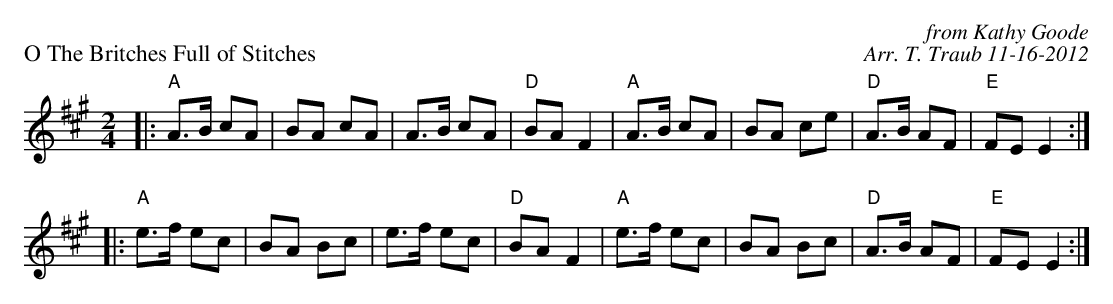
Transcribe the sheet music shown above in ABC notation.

X:1
P: O The Britches Full of Stitches
C: from Kathy Goode
C: Arr. T. Traub 11-16-2012
M: 2/4
K: A
L: 1/8
|: "A"A>B cA|BA cA|A>B cA|"D"BA F2|"A"A>B cA|BA ce|"D"A>B AF|"E"FE E2 :|
|: "A"e>f ec|BA Bc|e>f ec|"D"BA F2|"A"e>f ec|BA Bc|"D"A>B AF|"E"FE E2 :|
